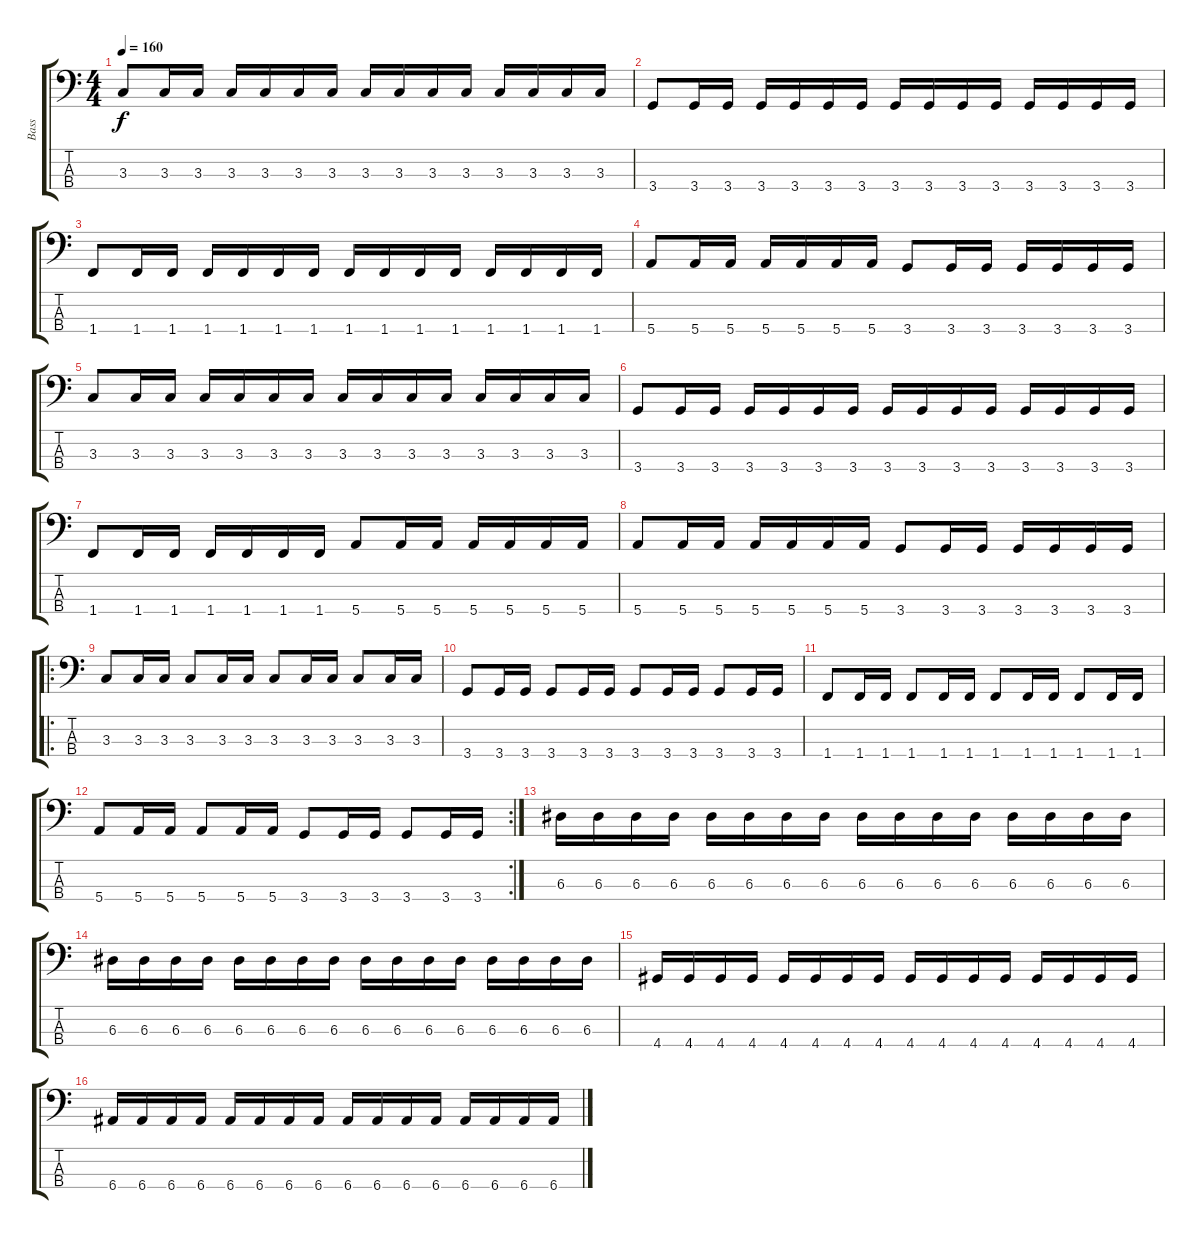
\track ("Bass" "Bass") {instrument electricbassfinger}
\staff {score tabs}
\tuning (G2 D2 A1 E1) {hide}
\ts (4 4)
\tempo 160
\clef f4
\ks c
3.3.8{dy f instrument electricbassfinger} 3.3.16 3.3.16 3.3.16 3.3.16 3.3.16 3.3.16 3.3.16 3.3.16 3.3.16 3.3.16 3.3.16 3.3.16 3.3.16 3.3.16 |
3.4.8 3.4.16 3.4.16 3.4.16 3.4.16 3.4.16 3.4.16 3.4.16 3.4.16 3.4.16 3.4.16 3.4.16 3.4.16 3.4.16 3.4.16 |
1.4.8 1.4.16 1.4.16 1.4.16 1.4.16 1.4.16 1.4.16 1.4.16 1.4.16 1.4.16 1.4.16 1.4.16 1.4.16 1.4.16 1.4.16 |
5.4.8 5.4.16 5.4.16 5.4.16 5.4.16 5.4.16 5.4.16 3.4.8 3.4.16 3.4.16 3.4.16 3.4.16 3.4.16 3.4.16 |
3.3.8 3.3.16 3.3.16 3.3.16 3.3.16 3.3.16 3.3.16 3.3.16 3.3.16 3.3.16 3.3.16 3.3.16 3.3.16 3.3.16 3.3.16 |
3.4.8 3.4.16 3.4.16 3.4.16 3.4.16 3.4.16 3.4.16 3.4.16 3.4.16 3.4.16 3.4.16 3.4.16 3.4.16 3.4.16 3.4.16 |
1.4.8 1.4.16 1.4.16 1.4.16 1.4.16 1.4.16 1.4.16 5.4.8 5.4.16 5.4.16 5.4.16 5.4.16 5.4.16 5.4.16 |
5.4.8 5.4.16 5.4.16 5.4.16 5.4.16 5.4.16 5.4.16 3.4.8 3.4.16 3.4.16 3.4.16 3.4.16 3.4.16 3.4.16 |
\ro
3.3.8 3.3.16 3.3.16 3.3.8 3.3.16 3.3.16 3.3.8 3.3.16 3.3.16 3.3.8 3.3.16 3.3.16 |
3.4.8 3.4.16 3.4.16 3.4.8 3.4.16 3.4.16 3.4.8 3.4.16 3.4.16 3.4.8 3.4.16 3.4.16 |
1.4.8 1.4.16 1.4.16 1.4.8 1.4.16 1.4.16 1.4.8 1.4.16 1.4.16 1.4.8 1.4.16 1.4.16 |
\rc 2
5.4.8 5.4.16 5.4.16 5.4.8 5.4.16 5.4.16 3.4.8 3.4.16 3.4.16 3.4.8 3.4.16 3.4.16 |
6.3.16 6.3.16 6.3.16 6.3.16 6.3.16 6.3.16 6.3.16 6.3.16 6.3.16 6.3.16 6.3.16 6.3.16 6.3.16 6.3.16 6.3.16 6.3.16 |
6.3.16 6.3.16 6.3.16 6.3.16 6.3.16 6.3.16 6.3.16 6.3.16 6.3.16 6.3.16 6.3.16 6.3.16 6.3.16 6.3.16 6.3.16 6.3.16 |
4.4.16 4.4.16 4.4.16 4.4.16 4.4.16 4.4.16 4.4.16 4.4.16 4.4.16 4.4.16 4.4.16 4.4.16 4.4.16 4.4.16 4.4.16 4.4.16 |
6.4.16 6.4.16 6.4.16 6.4.16 6.4.16 6.4.16 6.4.16 6.4.16 6.4.16 6.4.16 6.4.16 6.4.16 6.4.16 6.4.16 6.4.16 6.4.16
